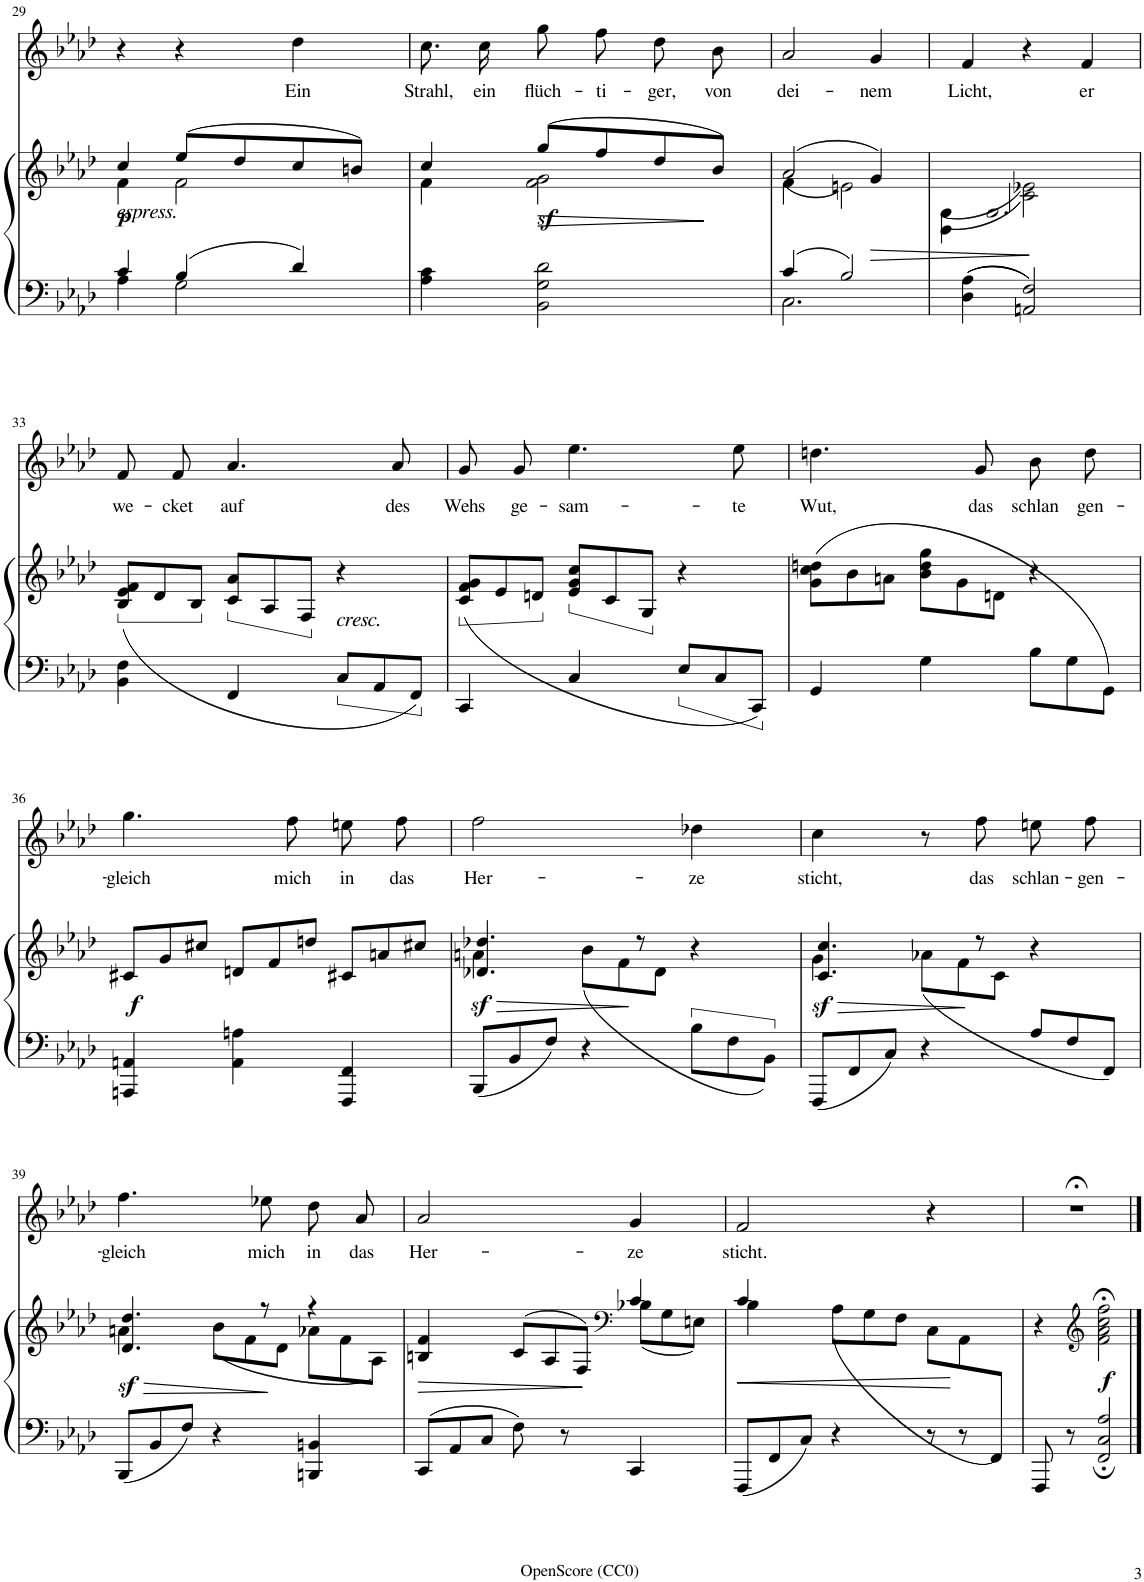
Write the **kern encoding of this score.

**kern	**kern	**dynam	**kern	**text
*part2	*part2	*part2	*part1	*part1
*staff3	*staff2	*staff2/3	*staff1	*staff1
*I"Pianoforte	*	*	*I"Singstimme Voice	*
*I'Pno	*	*	*	*
!!LO:PB:g=z
*clefF4	*clefG2	*	*clefG2	*
*k[b-e-a-d-]	*k[b-e-a-d-]	*	*k[b-e-a-d-]	*
*M3/4	*M3/4	*	*M3/4	*
=29	=29	=29	=29	=29
*^	*^	*	*	*
!	!	!LO:TX:b:i:t=espress.	!	!	!	!
!	!	!	!	!LO:DY:b	!	!
4c/	4A-\	4cc/	4f\	p	4r	.
4B-/	2G\	(8ee-/L	2f\	.	4r	.
.	.	8dd-/	.	.	.	.
!	!	!	!	!	!	!LO:LY:b
4d-/	.	8cc/	.	.	4dd-\	Ein
.	.	8bn/J)	.	.	.	.
*v	*v	*	*	*	*	*
=30	=30	=30	=30	=30	=30
!	!	!	!	!	!LO:LY:b
4A-\ 4c\	4cc/	4f\	.	8.cc\L	Strahl,
!	!	!	!	!	!LO:LY:b
.	.	.	.	16cc\Jk	ein
!	!	!	!LO:HP:b	!	!LO:LY:b
!	!	!	!LO:DY:n=1:b	!	!
2BB-\ 2G\ 2d-\	(8gg/L	2f\ 2g\	> sf	8gg\L	flüch-
!	!	!	!	!	!LO:LY:b
.	8ff/	.	.	8ff\J	-ti-
!	!	!	!	!	!LO:LY:b
.	8dd-/	.	.	8dd-\L	-ger,
!	!	!	!	!	!LO:LY:b
.	8b-/J)	.	]	8b-\J	von
=31	=31	=31	=31	=31	=31
*^	*	*	*	*	*
!	!	!	!	!	!	!LO:LY:b
4c/	2.C\	(2a-/	(4f\	.	2a-/	dei-
2B-/	.	.	2en\)	.	.	.
!	!	!	!	!LO:HP:b	!	!LO:LY:b
.	.	4g/)	.	>	4g/	-nem
*v	*v	*	*	*	*	*
=32	=32	=32	=32	=32	=32
!	!	!	!	!	!LO:LY:b
4D-\ 4A-\	2.f/	((4d-\ 4f\	.	4f/	Licht,
2AAn/ 2F/	.	2c\ 2e-X\))	]	4r	.
!	!	!	!	!	!LO:LY:b
.	.	.	.	4f/	er
*	*v	*v	*	*	*
!!LO:LB:g=z
=33	=33	=33	=33	=33
*	*Xtuplet	*	*	*
!	!	!	!	!LO:LY:b
4BB-\ 4F\	(12B-/ 12e-/ 12f/L	.	8f/L	we-
.	12d-/	.	.	.
!	!	!	!	!LO:LY:b
.	.	.	8f/J	-cket
.	12B-/J	.	.	.
!	!	!	!	!LO:LY:b
4FF/	12c/ 12a-/L	.	4.a-/	auf
.	12A-/	.	.	.
.	12F/J	.	.	.
*Xtuplet	*	*	*	*
!	!LO:TX:b:i:t=cresc.	!	!	!
12C/L	4r	.	.	.
12AA-/	.	.	.	.
!	!	!	!	!LO:LY:b
.	.	.	8a-/	des
12FF/J)	.	.	.	.
=34	=34	=34	=34	=34
!	!	!	!	!LO:LY:b
4CC/	(12c/ 12f/ 12g/L	.	8g/L	Wehs
.	12e-/	.	.	.
!	!	!	!	!LO:LY:b
.	.	.	8g/J	ge-
.	12dn/J	.	.	.
!	!	!	!	!LO:LY:b
4C/	12e-/ 12g/ 12cc/L	.	4.ee-\	-sam-
.	12c/	.	.	.
.	12G/J	.	.	.
12E-/L	4r	.	.	.
12C/	.	.	.	.
!	!	!	!	!LO:LY:b
.	.	.	8ee-\	-te
12CC/J)	.	.	.	.
=35	=35	=35	=35	=35
!	!	!	!	!LO:LY:b
4GG/	(12g\ 12cc\ 12ddn\L	.	4.ddn\	Wut,
.	12b-\	.	.	.
.	12an\J	.	.	.
4G\	12b-\ 12dd\ 12gg\L	.	.	.
.	12g\	.	.	.
!	!	!	!	!LO:LY:b
.	.	.	8g/	das
.	12dn\J	.	.	.
!	!	!	!	!LO:LY:b
12B-\L	4r	.	8b-\L	schlan
12G\	.	.	.	.
!	!	!	!	!LO:LY:b
.	.	.	8dd\J	gen-
12GG\J)	.	.	.	.
!!LO:LB:g=z
=36	=36	=36	=36	=36
!	!	!LO:DY:b	!	!LO:LY:b
4AAAn/ 4AAn/	12c#X/L	f	4.gg\	-gleich
.	12g/	.	.	.
.	12cc#X/J	.	.	.
4AA\ 4An\	12dn/L	.	.	.
.	12f/	.	.	.
!	!	!	!	!LO:LY:b
.	.	.	8ff\	mich
.	12ddn/J	.	.	.
!	!	!	!	!LO:LY:b
4FFF/ 4FF/	12c#X/L	.	8een\L	in
.	12an/	.	.	.
!	!	!	!	!LO:LY:b
.	.	.	8ff\J	das
.	12cc#X/J	.	.	.
=37	=37	=37	=37	=37
!	!	!LO:HP:b	!	!LO:LY:b
*	*^	*	*	*
!	!	!	!LO:DY:n=1:b	!	!
12BBB-/L	4.d-X/ 4.dd-X/	4an\	> sf	2ff\	Her-
12BB-/	.	.	.	.	.
12F/J	.	.	.	.	.
4r	.	(12b-\L	.	.	.
.	.	12f\	.	.	.
.	8r	.	.	.	.
.	.	12d-\J	]	.	.
!	!	!	!	!	!LO:LY:b
12B-\L	4r	4ryy	.	4dd-X\	-ze
12F\	.	.	.	.	.
12BB-\J)	.	.	.	.	.
=38	=38	=38	=38	=38	=38
!	!	!	!LO:HP:b	!	!LO:LY:b
!	!	!	!LO:DY:n=1:b	!	!
12FFF/L	4.c/ 4.cc/	4g\	> sf	4cc\	sticht,
12FF/	.	.	.	.	.
12C/J	.	.	.	.	.
4r	.	(12a-X\L	.	8r	.
.	.	12f\	.	.	.
!	!	!	!	!	!LO:LY:b
.	8r	.	.	8ff\	das
.	.	12c\J	]	.	.
!	!	!	!	!	!LO:LY:b
12A-/L	4r	4ryy	.	8een\L	schlan-
12F/	.	.	.	.	.
!	!	!	!	!	!LO:LY:b
.	.	.	.	8ff\J	-gen-
12FF/J)	.	.	.	.	.
!!LO:LB:g=z
=39	=39	=39	=39	=39	=39
!	!	!	!LO:HP:b	!	!LO:LY:b
!	!	!	!LO:DY:n=1:b	!	!
12BBB-/L	4.d-/ 4.dd-/	4an\	> sf	4.ff\	-gleich
12BB-/	.	.	.	.	.
12F/J	.	.	.	.	.
4r	.	(12b-\L	.	.	.
.	.	12f\	.	.	.
!	!	!	!	!	!LO:LY:b
.	8r	.	.	8ee-X\	mich
.	.	12d-\J	.	.	.
!	!	!	!	!	!LO:LY:b
4BBBn/ 4BBn/	4r	12a-X\L	]	8dd-\L	in
.	.	12f\	.	.	.
!	!	!	!	!	!LO:LY:b
.	.	.	.	8a-\J	das
.	.	12A-\J)	.	.	.
=40	=40	=40	=40	=40	=40
!	!	!	!LO:HP:b	!	!LO:LY:b
12CC/L	4Bn/ 4f/	2ryy	>	2a-/	Her-
12AA-/	.	.	.	.	.
12C/J	.	.	.	.	.
8F\	(12c/L	.	.	.	.
.	12A-/	.	.	.	.
8r	.	.	.	.	.
.	12F/J)	.	]	.	.
*	*clefF4	*	*	*	*
!	!	!	!	!	!LO:LY:b
4CC/	4c/	(12B-X\L	.	4g/	-ze
.	.	12G\	.	.	.
.	.	12En\J)	.	.	.
=41	=41	=41	=41	=41	=41
*^	*	*	*	*	*
!	!	!	!	!LO:HP:b	!	!LO:LY:b
3%2ryy	12FFF/L	4c/	4B-\	<	2f/	sticht.
.	12FF/	.	.	.	.	.
.	12C/J	.	.	.	.	.
.	4r	2ryy	(12A-\L	.	.	.
.	.	.	12G\	.	.	.
.	.	.	12F\J	.	.	.
.	4r	.	12C\L	.	4r	.
.	.	.	12AA-\	[	.	.
12FF/J)	.	.	12ryy	.	.	.
*v	*v	*	*	*	*	*
*	*v	*v	*	*	*
=42	=42	=42	=42	=42
8FFF/	4r	.	2.r;<	.
8r	.	.	.	.
*	*clefG2	*	*	*
!	!	!LO:DY:b	!	!
2FF/; 2C/; 2A-/;	2f\;< 2a-\;< 2cc\;< 2ff\;<	f	.	.
==	==	==	==	==
*-	*-	*-	*-	*-
